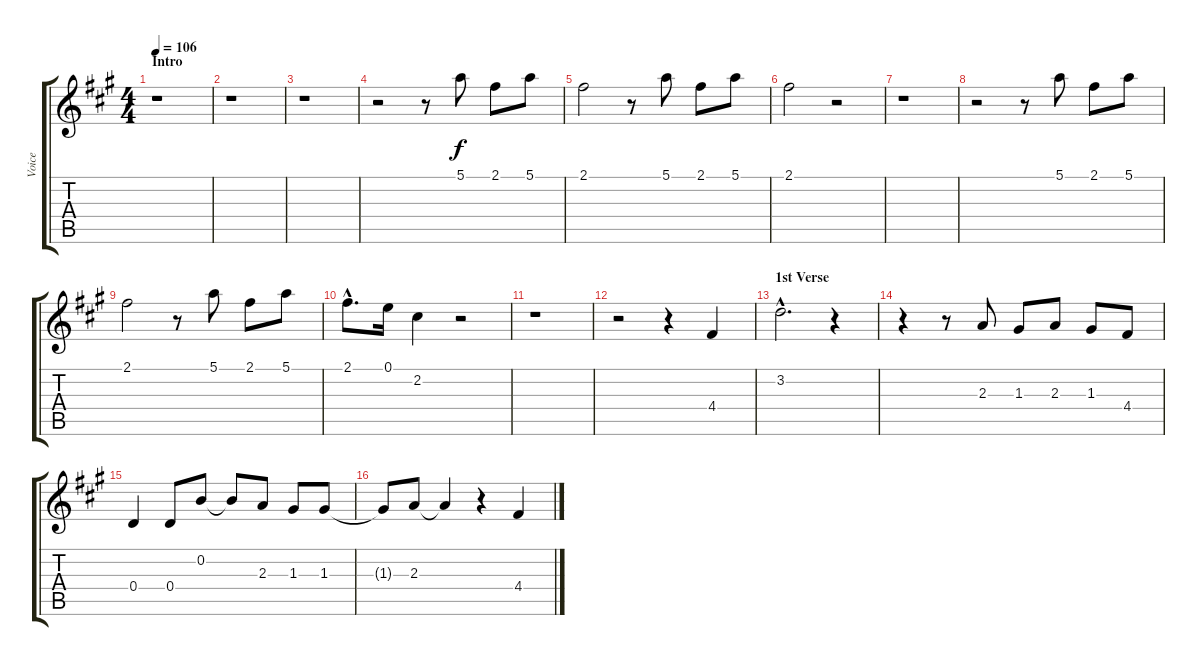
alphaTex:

\track ("Voice" "Voice") {instrument overdrivenguitar}
\staff {score tabs}
\tuning (E4 B3 G3 D3 A2 E2) {hide}
\ts (4 4)
\section ("" "Intro")
\tempo 106
\clef g2
\ks a
r.1{dy f instrument overdrivenguitar} |
r.1 |
r.1 |
r.2 r.8 5.1.8 2.1.8 5.1.8 |
2.1.2 r.8 5.1.8 2.1.8 5.1.8 |
2.1.2 r.2 |
r.1 |
r.2 r.8 5.1.8 2.1.8 5.1.8 |
2.1.2 r.8 5.1.8 2.1.8 5.1.8 |
2.1{hac}.8{d} 0.1.16 2.2.4 r.2 |
r.1 |
r.2 r.4 4.4.4 |
\section ("" "1st Verse")
3.2{hac}.2{d} r.4 |
r.4 r.8 2.3.8 1.3.8 2.3.8 1.3.8 4.4.8 |
0.4.4 0.4.8 0.2.8 0.2{t}.8 2.3.8 1.3.8 1.3.8 |
1.3{t}.8 2.3.8 2.3{t}.4 r.4 4.4.4
